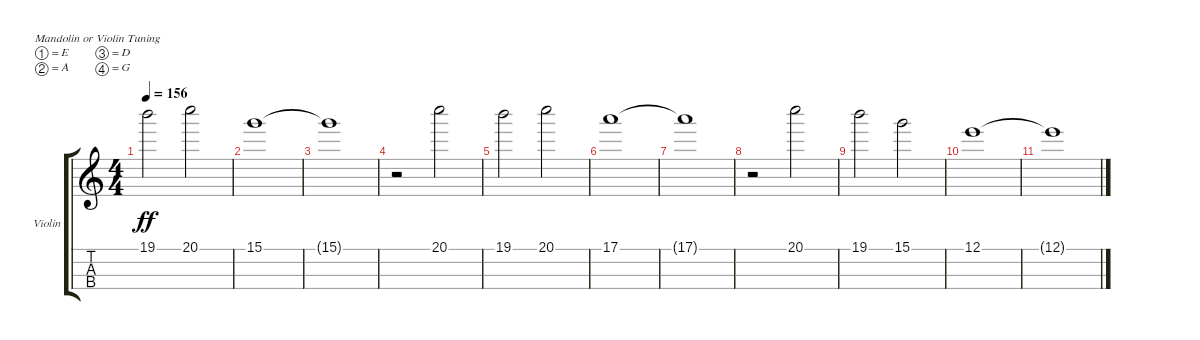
\defaultSystemsLayout 4
\bracketExtendMode groupsimilarinstruments
\firstSystemTrackNameOrientation horizontal
\otherSystemsTrackNameOrientation horizontal
\track ("Violin" "Violin") {instrument violin}
\staff {score tabs}
\tuning (E5 A4 D4 G3)
\ts (4 4)
\tempo 156
\clef g2
\scale
0.333333
\ks c
19.1.2{dy ff} 20.1.2 |
\scale
0.333333 15.1.1 |
\scale
0.333333 15.1{t}.1 |
\scale
0.333333 r.2 20.1.2 |
\scale
0.333333 19.1.2 20.1.2 |
\scale
0.333333 17.1.1 |
\scale
0.333333 17.1{t}.1 |
\scale
0.333333 r.2 20.1.2 |
\scale
0.333333 19.1.2 15.1.2 |
\scale
0.333333 12.1.1 |
\scale
0.333333 12.1{t}.1 |
\scale
0.333333 |
\scale
0.333333 |
\scale
0.333333 |
\scale
0.333333 |
\scale
0.333333
